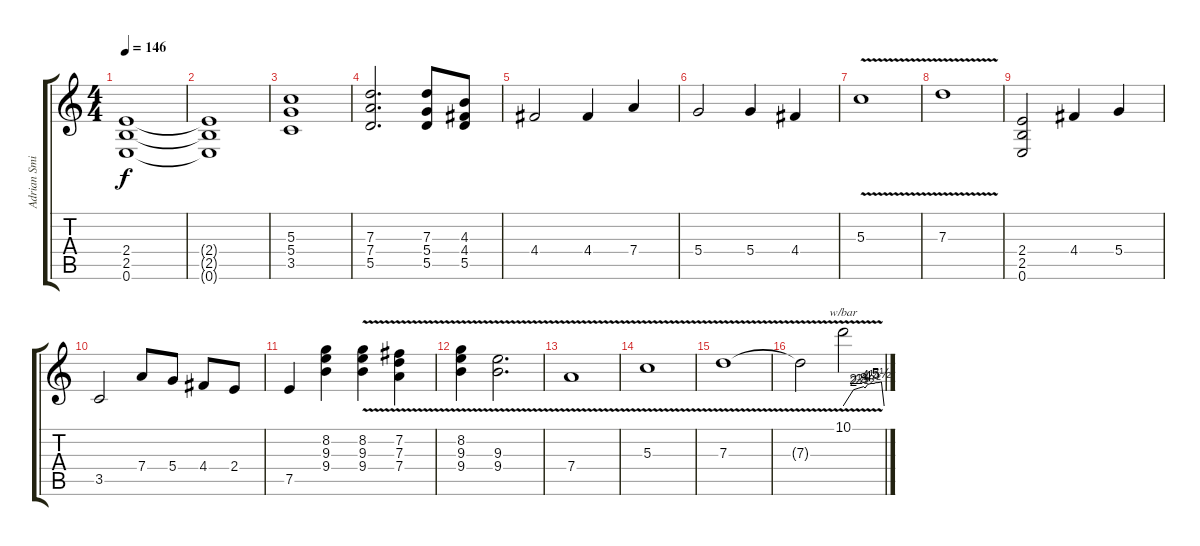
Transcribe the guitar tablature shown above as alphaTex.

\track ("Adrian Smith" "Adrian Smi") {instrument electricguitarjazz}
\staff {score tabs}
\tuning (E4 B3 G3 D3 A2 E2) {hide}
\ts (4 4)
\tempo 146
\clef g2
\ks c
(2.4 2.5 0.6).1{dy f} |
(2.4{t} 2.5{t} 0.6{t}).1 |
(5.3 5.4 3.5).1 |
(7.3 7.4 5.5).2{d} (7.3 5.4 5.5).8 (4.3 4.4 5.5).8 |
4.4.2 4.4.4 7.4.4 |
5.4.2 5.4.4 4.4.4 |
5.3{v}.1 |
7.3{v}.1 |
(2.4 2.5 0.6).2 4.4.4 5.4.4 |
3.5.2 7.4.8 5.4.8 4.4.8 2.4.8 |
7.5.4 (8.2 9.3 9.4).4 (8.2 9.3 9.4{v}).4 (7.2 7.3 7.4{v}).4 |
(8.2 9.3 9.4{v}).4 (9.3 9.4{v}).2{d} |
7.4{v}.1 |
5.3{v}.1 |
7.3{v}.1 |
7.3{t}.2 10.1{v}.2{tbe (custom default 0 0 15 8 23 10 30 12 32 10 36 16 41 18 45 18 48 20 51 20 56 22 60 0)}
